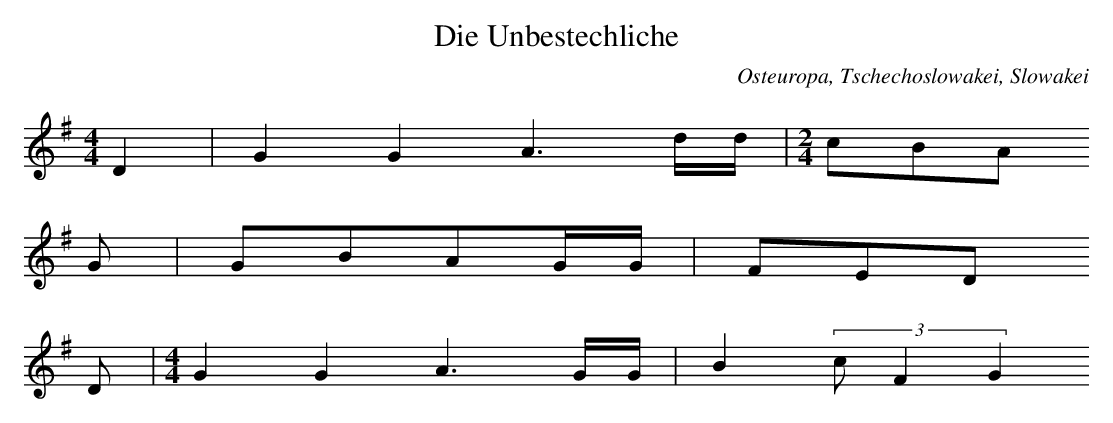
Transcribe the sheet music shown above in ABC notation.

X:1
T: Die Unbestechliche
O: Osteuropa, Tschechoslowakei, Slowakei
M: 4/4
L: 1/16
K: G
D4 | G4G4A6dd |[M:2/4] c2B2A2
G2 | G2B2A2GG | F2E2D2
D2 | [M:4/4] G4G4A6GG | B4(3c2F4G4
